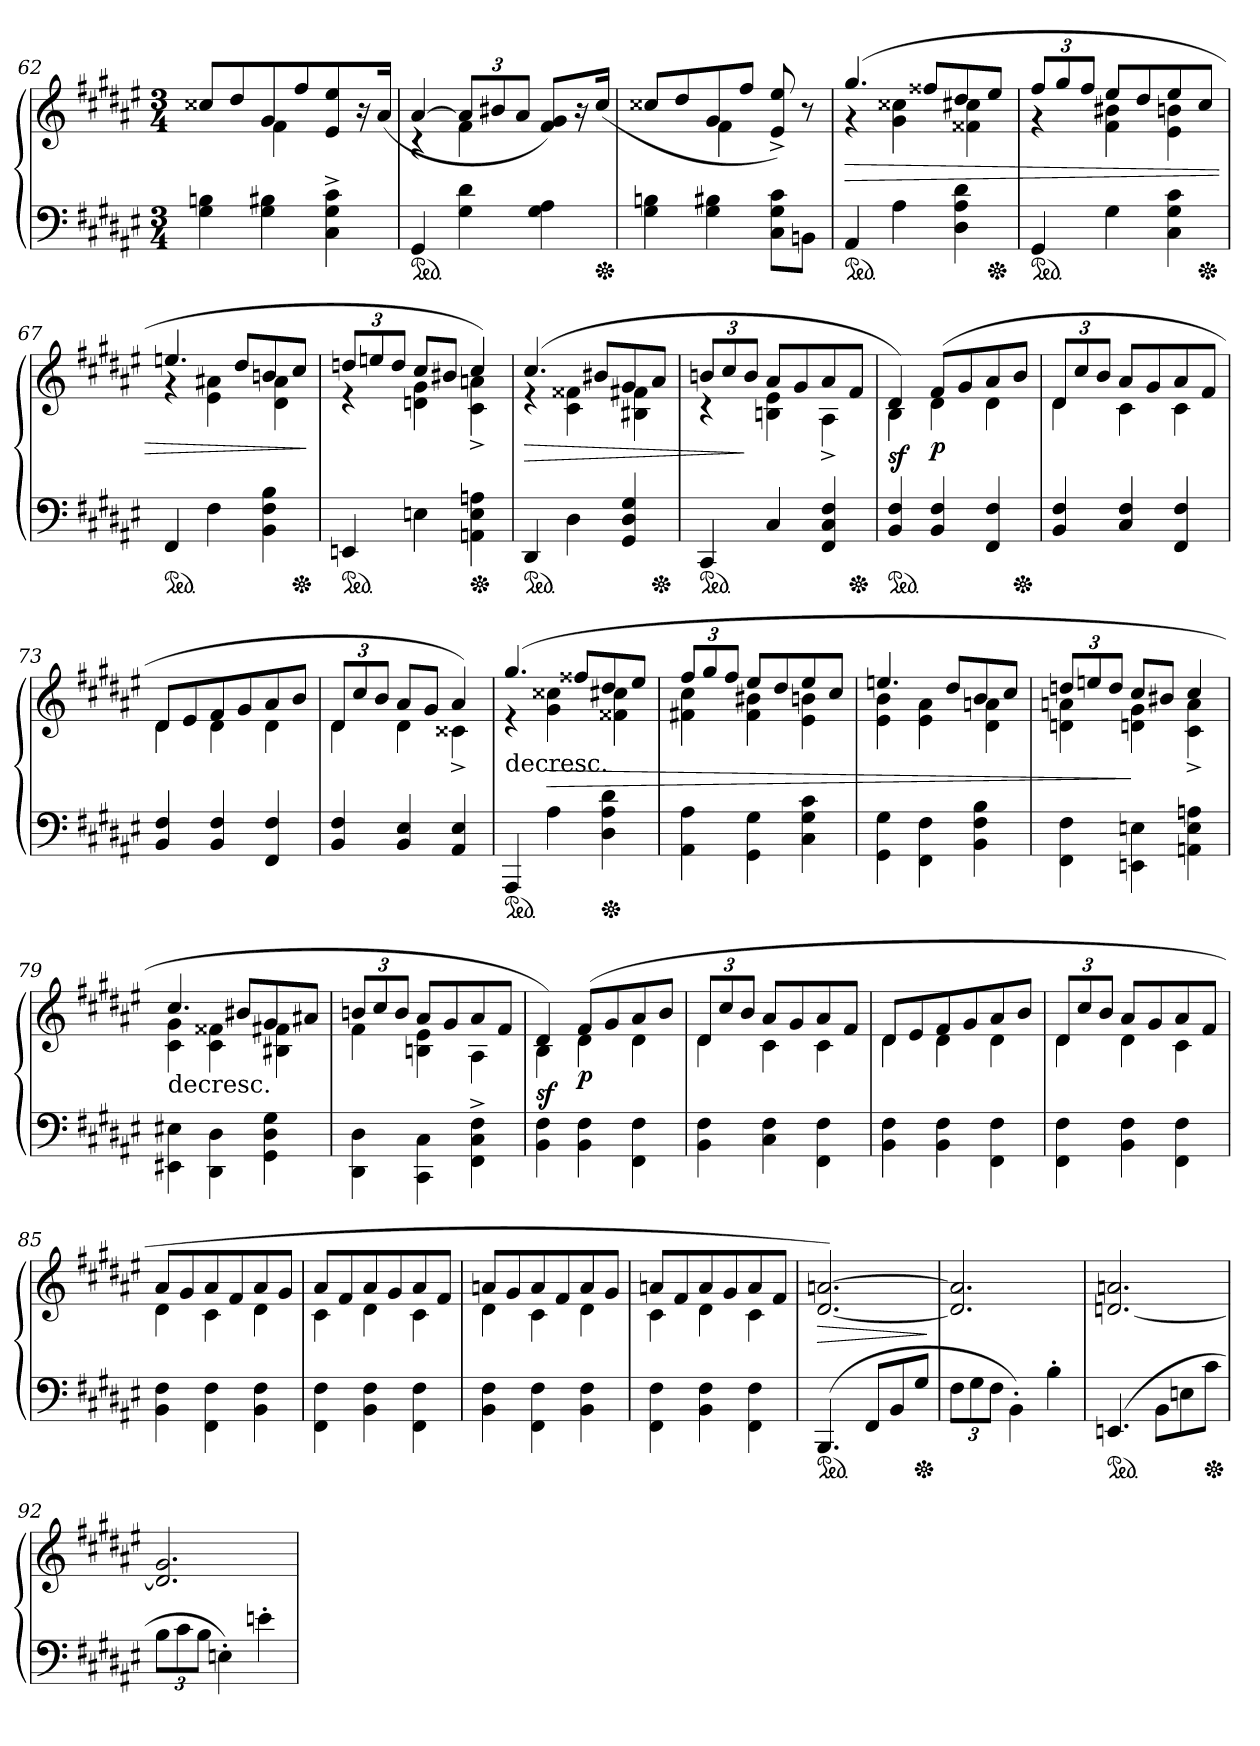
**kern	**kern	**dynam
*part1	*part1	*part1
*staff2	*staff1	*staff1/2
*clefF4	*clefG2	*
*k[f#c#g#d#a#e#]	*k[f#c#g#d#a#e#]	*
*M3/4	*M3/4	*
=62	=62	=62
*	*^	*
4G#\ 4Bn\	8cc##X/L	4ryy	.
.	8dd#/	.	.
4G#\ 4B#X\	8g#/	4f#\	.
.	8ff#/	.	.
4C#^\ 4G#^\ 4c#^\	8e#/ 8ee#/	4ryy	.
.	16r	.	.
.	(>16a#/Jk	.	.
=63	=63	=63	=63
*ped	*	*	*
4GG#/	[4a#/	4r	.
4G#\ 4d#\	12a#/L]	4f#\	.
.	12b#X/	.	.
.	12a#/J	.	.
4G#\ 4A#\	8f#/ 8g#/L)	4ryy	.
.	16r	.	.
*Xped	*	*	*
.	(>16cc#/Jk	.	.
=64	=64	=64	=64
4G#\ 4Bn\	8cc##X/L	4ryy	.
.	8dd#/	.	.
4G#\ 4B#X\	8g#/	4f#\	.
.	8ff#/J	.	.
8C#\ 8G#\ 8c#\L	8e#^/ 8ee#^/)	4ryy	.
8BBn\J	8r	.	.
=65	=65	=65	=65
*ped	*	*	*
4AA#/	(4.gg#/	4r	>
4A#\	.	4g#\ 4cc##X\	.
.	8ff##X/L	.	.
4D#\ 4A#\ 4d#\	8dd#/	4f##X\ 4cc#X\	.
*Xped	*	*	*
.	8ee#/J	.	.
=66	=66	=66	=66
*ped	*	*	*
4GG#/	12ff#/L	4r	.
.	12gg#/	.	.
.	12ff#/J	.	.
4G#\	8ee#/L	4f#\ 4b#X\	.
.	8dd#/	.	.
4C#\ 4G#\ 4c#\	8ee#/	4e#\ 4bn\	.
*Xped	*	*	*
.	8cc#/J	.	.
=67	=67	=67	=67
*ped	*	*	*
4FF#/	4.een/	4r	.
4F#\	.	4e#\ 4a#X\	.
.	8dd#/L	.	.
4BB\ 4F#\ 4B\	8bn/	4d#\ 4a#\	.
*Xped	*	*	*
.	8cc#/J	.	.
*	*v	*v	*
.	.	]
=68	=68	=68
*	*^	*
*ped	*	*	*
4EEn/	12ddn/L	4r	.
.	12een/	.	.
.	12dd/J	.	.
4En\	8cc#/L	4dn\ 4g#\	.
.	8b#X/J	.	.
*Xped	*	*	*
4AAn\ 4E\ 4An\	4cc#/)	4c#^\ 4an^\	.
=69	=69	=69	=69
*ped	*	*	*
4DD#/	(4.cc#/	4r	>
4D#\	.	4c#\ 4f##X\	.
.	8b#X/L	.	.
4GG#/ 4D#/ 4G#/	8g#/	4B#X\ 4f#X\	.
*Xped	*	*	*
.	8a#/J	.	.
=70	=70	=70	=70
*ped	*	*	*
4CC#/	12bn/L	4r	.
.	12cc#/	.	.
.	12b/J	.	]
4C#/	8a#/L	4Bn\ 4e#\	.
.	8g#/	.	.
4FF#/ 4C#/ 4F#/	8a#/	4A#^\	.
*Xped	*	*	*
.	8f#/J	.	.
=71	=71	=71	=71
*ped	*	*	*
4BB/ 4F#/	4d#/)	4B\	sf
4BB/ 4F#/	(8f#/L	4d#\	p
.	8g#/	.	.
4FF#/ 4F#/	8a#/	4d#\	.
*Xped	*	*	*
.	8b/J	.	.
=72	=72	=72	=72
4BB/ 4F#/	12d#/L	4d#\	.
.	12cc#/	.	.
.	12b/J	.	.
4C#/ 4F#/	8a#/L	4c#\	.
.	8g#/	.	.
4FF#/ 4F#/	8a#/	4c#\	.
.	8f#/J	.	.
=73	=73	=73	=73
4BB/ 4F#/	8d#/L	4d#\	.
.	8e#/	.	.
4BB/ 4F#/	8f#/	4d#\	.
.	8g#/	.	.
4FF#/ 4F#/	8a#/	4d#\	.
.	8b/J	.	.
=74	=74	=74	=74
4BB/ 4F#/	12d#/L	4d#\	.
.	12cc#/	.	.
.	12b/J	.	.
4BB/ 4E#/	8a#/L	4d#\	.
.	8g#/J	.	.
4AA#/ 4E#/	4a#/)	4c##X^\	.
=75	=75	=75	=75
!	!LO:TX:c:t=decresc.	!	!
*ped	*	*	*
4AAA#/	(4.gg#/	4r	.
4A#\	.	4g#\ 4cc##X\	>
.	8ff##X/L	.	.
*Xped	*	*	*
4D#\ 4A#\ 4d#\	8dd#/	4f##X\ 4cc#X\	.
.	8ee#/J	.	.
=76	=76	=76	=76
4AA#\ 4A#\	12ff#/L	4f#X\ 4cc#\	.
.	12gg#/	.	.
.	12ff#/J	.	.
4GG#\ 4G#\	8ee#/L	4f#\ 4b#X\	.
.	8dd#/	.	.
4C#\ 4G#\ 4c#\	8ee#/	4e#\ 4bn\	.
.	8cc#/J	.	.
=77	=77	=77	=77
4GG#\ 4G#\	4.een/	4e#\ 4b\	.
4FF#\ 4F#\	.	4e#\ 4a#\	.
.	8dd#/L	.	.
4BB\ 4F#\ 4B\	8b/	4d#\ 4an\	.
.	8cc#/J	.	.
=78	=78	=78	=78
4FF#\ 4F#\	12ddn/L	4dn\ 4an\	.
.	12een/	.	.
.	12dd/J	.	.
4EEn\ 4En\	8cc#/L	4dn\ 4g#\	]
.	8b#X/J	.	.
4AAn\ 4E\ 4An\	4cc#/	4c#^\ 4a^\	.
=79	=79	=79	=79
!	!LO:TX:c:t=decresc.	!	!
4EE#X\ 4E#X\	4.cc#/	4c#\ 4g#\	.
4DD#\ 4D#\	.	4c#\ 4f##X\	.
.	8b#X/L	.	.
4GG#\ 4D#\ 4G#\	8g#/	4B#X\ 4f#X\	.
.	8a#X/J	.	.
=80	=80	=80	=80
4DD#\ 4D#\	12bn/L	4f#\	.
.	12cc#/	.	.
.	12b/J	.	.
4CC#\ 4C#\	8a#/L	4Bn\ 4e#\	.
.	8g#/	.	.
4FF#^\ 4C#^\ 4F#^\	8a#/	4A#\	.
.	8f#/J	.	.
=81	=81	=81	=81
4BB\ 4F#\	4d#/)	4B\	sf
4BB\ 4F#\	(8f#/L	4d#\	p
.	8g#/	.	.
4FF#\ 4F#\	8a#/	4d#\	.
.	8b/J	.	.
=82	=82	=82	=82
4BB\ 4F#\	12d#/L	4d#\	.
.	12cc#/	.	.
.	12b/J	.	.
4C#\ 4F#\	8a#/L	4c#\	.
.	8g#/	.	.
4FF#\ 4F#\	8a#/	4c#\	.
.	8f#/J	.	.
=83	=83	=83	=83
4BB\ 4F#\	8d#/L	4d#\	.
.	8e#/	.	.
4BB\ 4F#\	8f#/	4d#\	.
.	8g#/	.	.
4FF#\ 4F#\	8a#/	4d#\	.
.	8b/J	.	.
=84	=84	=84	=84
4FF#\ 4F#\	12d#/L	4d#\	.
.	12cc#/	.	.
.	12b/J	.	.
4BB\ 4F#\	8a#/L	4d#\	.
.	8g#/	.	.
4FF#\ 4F#\	8a#/	4c#\	.
.	8f#/J	.	.
=85	=85	=85	=85
4BB\ 4F#\	8a#/L	4d#\	.
.	8g#/	.	.
4FF#\ 4F#\	8a#/	4c#\	.
.	8f#/	.	.
4BB\ 4F#\	8a#/	4d#\	.
.	8g#/J	.	.
=86	=86	=86	=86
4FF#\ 4F#\	8a#/L	4c#\	.
.	8f#/	.	.
4BB\ 4F#\	8a#/	4d#\	.
.	8g#/	.	.
4FF#\ 4F#\	8a#/	4c#\	.
.	8f#/J	.	.
=87	=87	=87	=87
4BB\ 4F#\	8an/L	4d#\	.
.	8g#/	.	.
4FF#\ 4F#\	8a/	4c#\	.
.	8f#/	.	.
4BB\ 4F#\	8a/	4d#\	.
.	8g#/J	.	.
=88	=88	=88	=88
4FF#\ 4F#\	8an/L	4c#\	.
.	8f#/	.	.
4BB\ 4F#\	8a/	4d#\	.
.	8g#/	.	.
4FF#\ 4F#\	8a/	4c#\	.
.	8f#/J	.	.
*	*v	*v	*
=89	=89	=89
*ped	*	*
(>4.BBB/	[2.d#/ [2.an/)	>
8FF#/L	.	.
8BB/	.	.
*Xped	*	*
8G#/J	.	.
.	.	]
=90	=90	=90
12F#\L	2.d#]/ 2.an]/	.
12G#\	.	.
12F#\J	.	.
4BB'\)	.	.
4B'\	.	.
=91	=91	=91
*ped	*	*
(>4.EEn/	[2.dn/ 2.an/	.
8BB\L	.	.
8En\	.	.
*Xped	*	*
8c#\J	.	.
=92	=92	=92
12B\L	2.dn]/ 2.g#/	.
12c#\	.	.
12B\J	.	.
4En'\)	.	.
4en'\	.	.
=	=	=
*-	*-	*-
